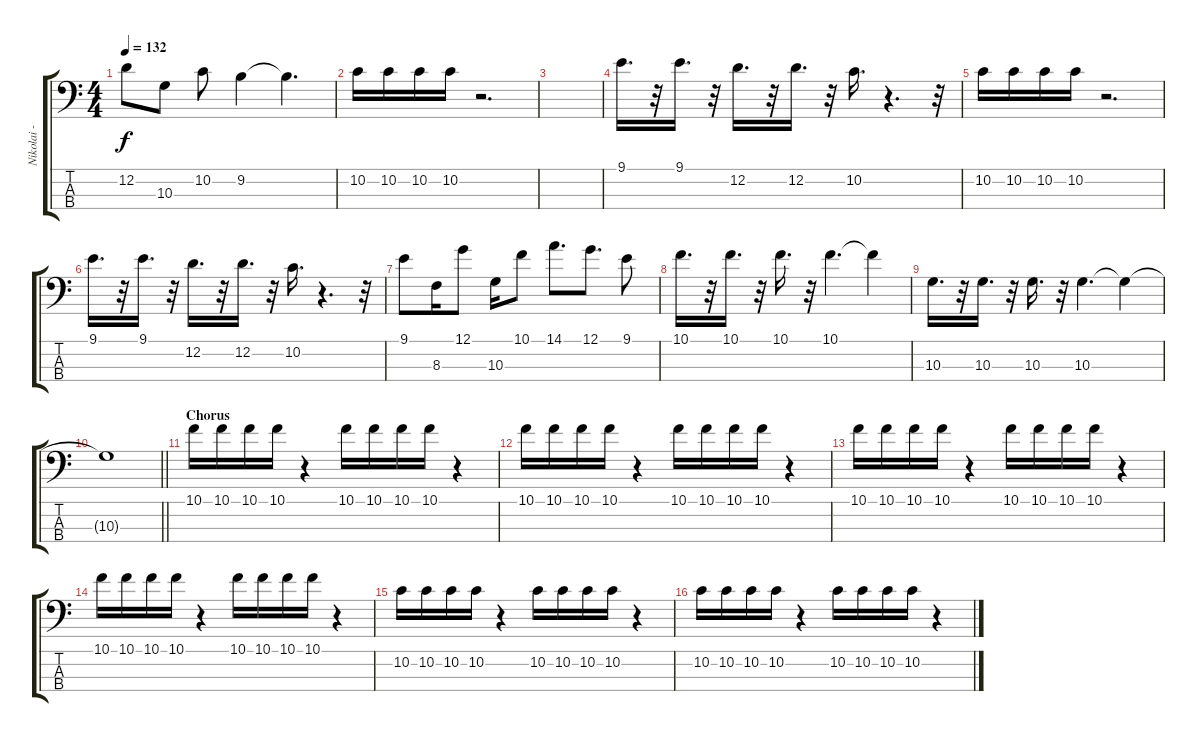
\track ("Nikolai - Bass MIDI" "Nikolai - ") {instrument electricbassfinger}
\staff {score tabs}
\tuning (G2 D2 A1 E1) {hide}
\ts (4 4)
\tempo 132
\clef f4
\ks c
12.2.8{dy f instrument electricbassfinger} 10.3.8 10.2.8 9.2.4 9.2{t}.4{d} |
10.2.16{volume 15 instrument electricbassfinger} 10.2.16 10.2.16 10.2.16 r.2{d} |
|
9.1.16{d} r.32 9.1.16{d} r.32 12.2.16{d} r.32 12.2.16{d} r.32 10.2.16{d} r.4{d} r.32 |
10.2.16 10.2.16 10.2.16 10.2.16 r.2{d} |
9.1.16{d} r.32 9.1.16{d} r.32 12.2.16{d} r.32 12.2.16{d} r.32 10.2.16{d} r.4{d} r.32 |
9.1.8 8.3.16 12.1.8 10.3.16 10.1.8 14.1.8{d} 12.1.8{d} 9.1.8 |
10.1.16{d} r.32 10.1.16{d} r.32 10.1.16{d} r.32 10.1.4{d} 10.1{t}.4 |
10.3.16{d volume 15 instrument electricbassfinger} r.32 10.3.16{d} r.32 10.3.16{d} r.32 10.3.4{d} 10.3{t}.4 |
\barLineRight lightlight
10.3{t}.1{volume 6} |
\section ("" "Chorus")
10.1.16{volume 15 instrument electricbassfinger} 10.1.16 10.1.16 10.1.16 r.4 10.1.16 10.1.16 10.1.16 10.1.16 r.4 |
10.1.16 10.1.16 10.1.16 10.1.16 r.4 10.1.16 10.1.16 10.1.16 10.1.16 r.4 |
10.1.16 10.1.16 10.1.16 10.1.16 r.4 10.1.16 10.1.16 10.1.16 10.1.16 r.4 |
10.1.16 10.1.16 10.1.16 10.1.16 r.4 10.1.16 10.1.16 10.1.16 10.1.16 r.4 |
10.2.16 10.2.16 10.2.16 10.2.16 r.4 10.2.16 10.2.16 10.2.16 10.2.16 r.4 |
10.2.16 10.2.16 10.2.16 10.2.16 r.4 10.2.16 10.2.16 10.2.16 10.2.16 r.4
